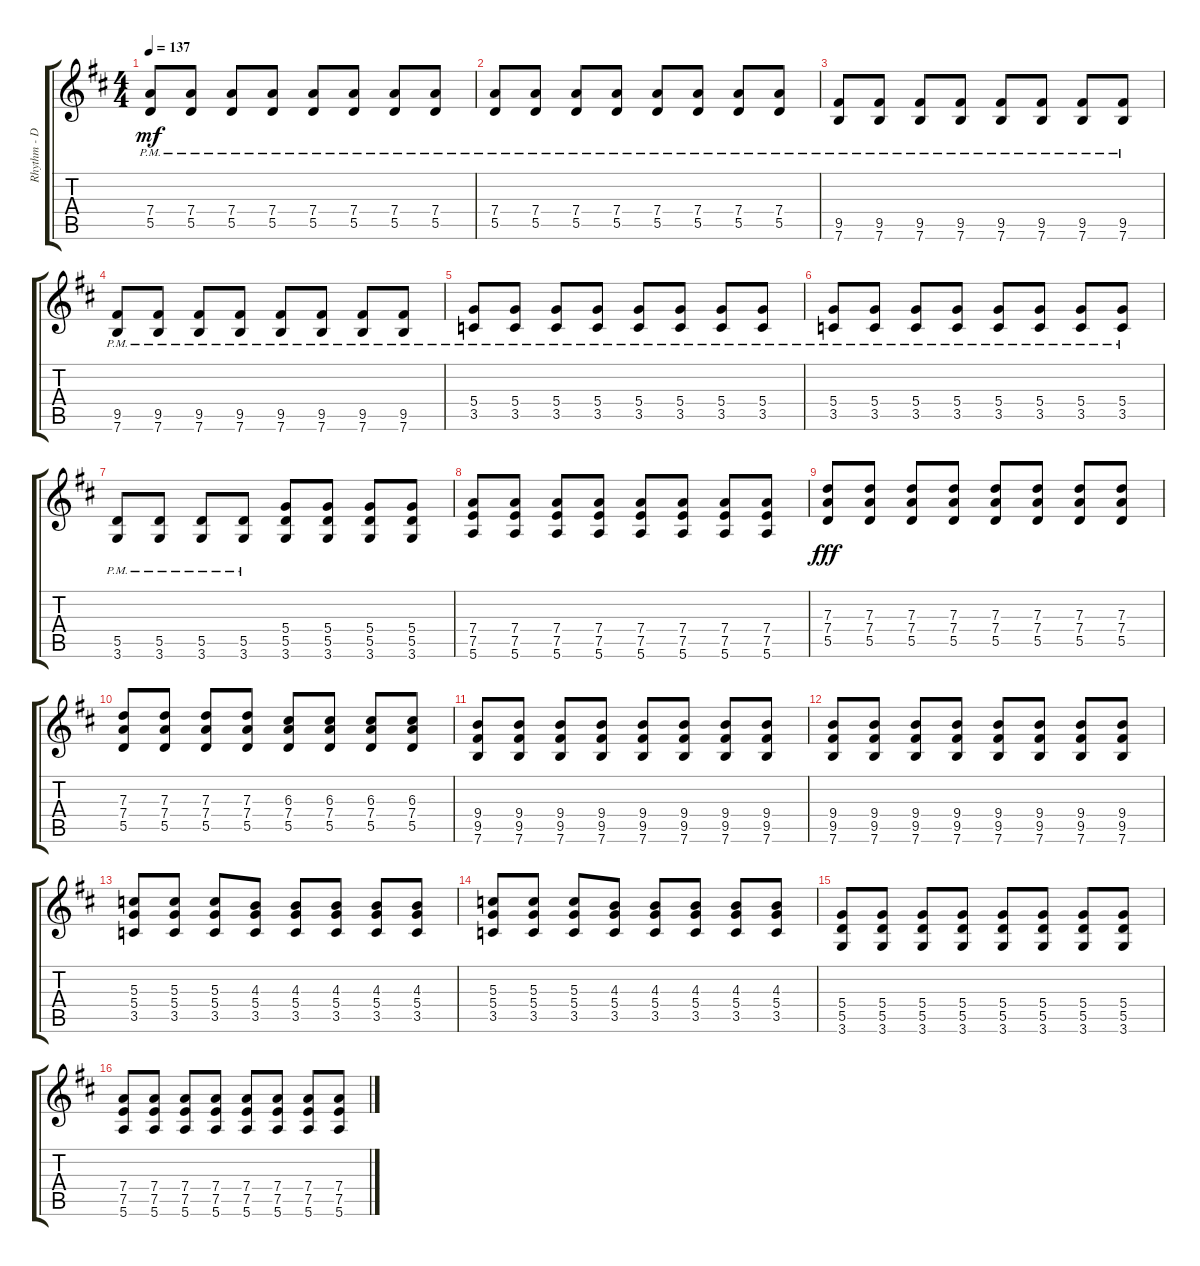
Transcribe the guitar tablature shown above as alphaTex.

\track ("Rhythm - Distortion" "Rhythm - D") {instrument distortionguitar}
\staff {score tabs}
\tuning (E4 B3 G3 D3 A2 E2) {hide}
\ts (4 4)
\tempo 137
\clef g2
\ks d
(7.4{pm} 5.5{pm}).8{dy mf instrument distortionguitar} (7.4{pm} 5.5{pm}).8 (7.4{pm} 5.5{pm}).8 (7.4{pm} 5.5{pm}).8 (7.4{pm} 5.5{pm}).8 (7.4{pm} 5.5{pm}).8 (7.4{pm} 5.5{pm}).8 (7.4{pm} 5.5{pm}).8 |
(7.4{pm} 5.5{pm}).8 (7.4{pm} 5.5{pm}).8 (7.4{pm} 5.5{pm}).8 (7.4{pm} 5.5{pm}).8 (7.4{pm} 5.5{pm}).8 (7.4{pm} 5.5{pm}).8 (7.4{pm} 5.5{pm}).8 (7.4{pm} 5.5{pm}).8 |
(9.5{pm} 7.6{pm}).8 (9.5{pm} 7.6{pm}).8 (9.5{pm} 7.6{pm}).8 (9.5{pm} 7.6{pm}).8 (9.5{pm} 7.6{pm}).8 (9.5{pm} 7.6{pm}).8 (9.5{pm} 7.6{pm}).8 (9.5{pm} 7.6{pm}).8 |
(9.5{pm} 7.6{pm}).8 (9.5{pm} 7.6{pm}).8 (9.5{pm} 7.6{pm}).8 (9.5{pm} 7.6{pm}).8 (9.5{pm} 7.6{pm}).8 (9.5{pm} 7.6{pm}).8 (9.5{pm} 7.6{pm}).8 (9.5{pm} 7.6{pm}).8 |
(5.4{pm} 3.5{pm}).8 (5.4{pm} 3.5{pm}).8 (5.4{pm} 3.5{pm}).8 (5.4{pm} 3.5{pm}).8 (5.4{pm} 3.5{pm}).8 (5.4{pm} 3.5{pm}).8 (5.4{pm} 3.5{pm}).8 (5.4{pm} 3.5{pm}).8 |
(5.4{pm} 3.5{pm}).8 (5.4{pm} 3.5{pm}).8 (5.4{pm} 3.5{pm}).8 (5.4{pm} 3.5{pm}).8 (5.4{pm} 3.5{pm}).8 (5.4{pm} 3.5{pm}).8 (5.4{pm} 3.5{pm}).8 (5.4{pm} 3.5{pm}).8 |
(5.5{pm} 3.6{pm}).8 (5.5{pm} 3.6{pm}).8 (5.5{pm} 3.6{pm}).8 (5.5{pm} 3.6{pm}).8 (5.4 5.5 3.6).8 (5.4 5.5 3.6).8 (5.4 5.5 3.6).8 (5.4 5.5 3.6).8 |
(7.4 7.5 5.6).8 (7.4 7.5 5.6).8 (7.4 7.5 5.6).8 (7.4 7.5 5.6).8 (7.4 7.5 5.6).8 (7.4 7.5 5.6).8 (7.4 7.5 5.6).8 (7.4 7.5 5.6).8 |
(7.3 7.4 5.5).8{dy fff} (7.3 7.4 5.5).8 (7.3 7.4 5.5).8 (7.3 7.4 5.5).8 (7.3 7.4 5.5).8 (7.3 7.4 5.5).8 (7.3 7.4 5.5).8 (7.3 7.4 5.5).8 |
(7.3 7.4 5.5).8 (7.3 7.4 5.5).8 (7.3 7.4 5.5).8 (7.3 7.4 5.5).8 (6.3 7.4 5.5).8 (6.3 7.4 5.5).8 (6.3 7.4 5.5).8 (6.3 7.4 5.5).8 |
(9.4 9.5 7.6).8 (9.4 9.5 7.6).8 (9.4 9.5 7.6).8 (9.4 9.5 7.6).8 (9.4 9.5 7.6).8 (9.4 9.5 7.6).8 (9.4 9.5 7.6).8 (9.4 9.5 7.6).8 |
(9.4 9.5 7.6).8 (9.4 9.5 7.6).8 (9.4 9.5 7.6).8 (9.4 9.5 7.6).8 (9.4 9.5 7.6).8 (9.4 9.5 7.6).8 (9.4 9.5 7.6).8 (9.4 9.5 7.6).8 |
(5.3 5.4 3.5).8 (5.3 5.4 3.5).8 (5.3 5.4 3.5).8 (4.3 5.4 3.5).8 (4.3 5.4 3.5).8 (4.3 5.4 3.5).8 (4.3 5.4 3.5).8 (4.3 5.4 3.5).8 |
(5.3 5.4 3.5).8 (5.3 5.4 3.5).8 (5.3 5.4 3.5).8 (4.3 5.4 3.5).8 (4.3 5.4 3.5).8 (4.3 5.4 3.5).8 (4.3 5.4 3.5).8 (4.3 5.4 3.5).8 |
(5.4 5.5 3.6).8 (5.4 5.5 3.6).8 (5.4 5.5 3.6).8 (5.4 5.5 3.6).8 (5.4 5.5 3.6).8 (5.4 5.5 3.6).8 (5.4 5.5 3.6).8 (5.4 5.5 3.6).8 |
(7.4 7.5 5.6).8 (7.4 7.5 5.6).8 (7.4 7.5 5.6).8 (7.4 7.5 5.6).8 (7.4 7.5 5.6).8 (7.4 7.5 5.6).8 (7.4 7.5 5.6).8 (7.4 7.5 5.6).8
